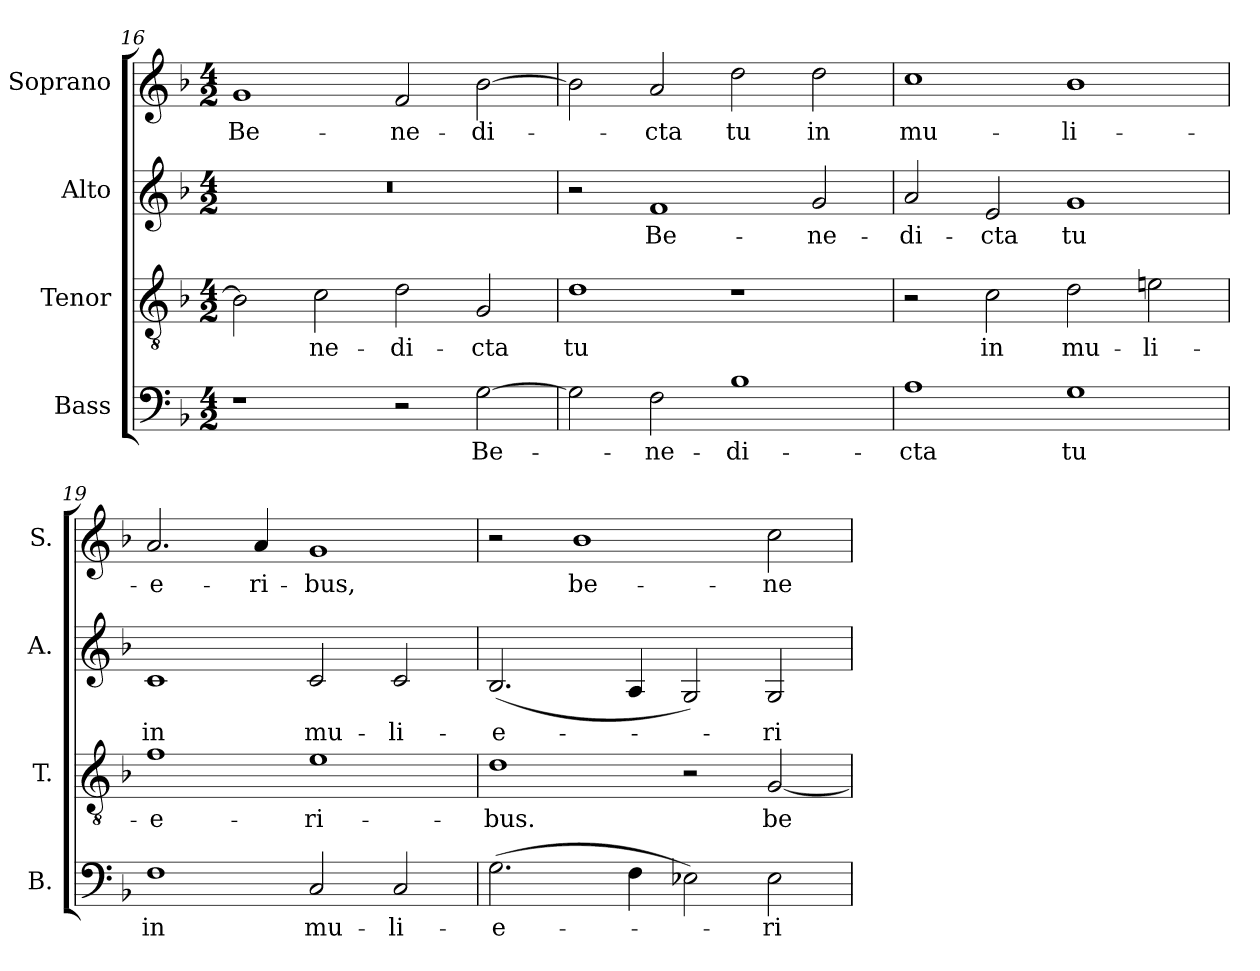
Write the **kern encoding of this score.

**kern	**text	**kern	**text	**kern	**text	**kern	**text
*part4	*part4	*part3	*part3	*part2	*part2	*part1	*part1
*staff4	*staff4	*staff3	*staff3	*staff2	*staff2	*staff1	*staff1
*I"Bass	*	*I"Tenor	*	*I"Alto	*	*I"Soprano	*
*I'B.	*	*I'T.	*	*I'A.	*	*I'S.	*
*clefF4	*	*clefGv2	*	*clefG2	*	*clefG2	*
*	*	*ITrd7c12	*	*	*	*	*
*k[b-]	*	*k[b-]	*	*k[b-]	*	*k[b-]	*
*F:	*	*F:	*	*F:	*	*F:	*
*M4/2	*	*M4/2	*	*M4/2	*	*M4/2	*
=16	=16	=16	=16	=16	=16	=16	=16
!	!	!	!	!LO:N:vis=1	!	!	!
!	!	!	!	!	!	!	!LO:LY:b:color=#000000
1r	.	2BB-i\]	.	0r	.	1gi	Be-
!	!	!	!LO:LY:b:color=#000000	!	!	!	!
.	.	2Ci\	-ne-	.	.	.	.
!	!	!	!LO:LY:b:color=#000000	!	!	!	!
!	!	!	!	!	!	!	!LO:LY:b:color=#000000
2r	.	2Di\	-di-	.	.	2fi/	-ne-
!	!LO:LY:b:color=#000000	!	!	!	!	!	!
!	!	!	!LO:LY:b:color=#000000	!	!	!	!
!	!	!	!	!	!	!	!LO:LY:b:color=#000000
[2Gi\	Be-	2GGi/	-cta	.	.	[2b-i\	-di-
=17	=17	=17	=17	=17	=17	=17	=17
!	!	!	!LO:LY:b:color=#000000	!	!	!	!
2Gi\]	.	1Di	tu	2r	.	2b-i\]	.
!	!LO:LY:b:color=#000000	!	!	!	!	!	!
!	!	!	!	!	!LO:LY:b:color=#000000	!	!
!	!	!	!	!	!	!	!LO:LY:b:color=#000000
2Fi\	-ne-	.	.	1fi	Be-	2ai/	-cta
!	!LO:LY:b:color=#000000	!	!	!	!	!	!
!	!	!	!	!	!	!	!LO:LY:b:color=#000000
1B-i	-di-	1r	.	.	.	2ddi\	tu
!	!	!	!	!	!LO:LY:b:color=#000000	!	!
!	!	!	!	!	!	!	!LO:LY:b:color=#000000
.	.	.	.	2gi/	-ne-	2ddi\	in
=18	=18	=18	=18	=18	=18	=18	=18
!	!LO:LY:b:color=#000000	!	!	!	!	!	!
!	!	!	!	!	!LO:LY:b:color=#000000	!	!
!	!	!	!	!	!	!	!LO:LY:b:color=#000000
1Ai	-cta	2r	.	2ai/	-di-	1cci	mu-
!	!	!	!LO:LY:b:color=#000000	!	!	!	!
!	!	!	!	!	!LO:LY:b:color=#000000	!	!
.	.	2Ci\	in	2ei/	-cta	.	.
!	!LO:LY:b:color=#000000	!	!	!	!	!	!
!	!	!	!LO:LY:b:color=#000000	!	!	!	!
!	!	!	!	!	!LO:LY:b:color=#000000	!	!
!	!	!	!	!	!	!	!LO:LY:b:color=#000000
1Gi	tu	2Di\	mu-	1gi	tu	1b-i	-li-
!	!	!	!LO:LY:b:color=#000000	!	!	!	!
.	.	2Eni\	-li-	.	.	.	.
=19	=19	=19	=19	=19	=19	=19	=19
!	!LO:LY:b:color=#000000	!	!	!	!	!	!
!	!	!	!LO:LY:b:color=#000000	!	!	!	!
!	!	!	!	!	!LO:LY:b:color=#000000	!	!
!	!	!	!	!	!	!	!LO:LY:b:color=#000000
1Fi	in	1Fi	-e-	1ci	in	2.ai/	-e-
!	!	!	!	!	!	!	!LO:LY:b:color=#000000
.	.	.	.	.	.	4ai/	-ri-
!	!LO:LY:b:color=#000000	!	!	!	!	!	!
!	!	!	!LO:LY:b:color=#000000	!	!	!	!
!	!	!	!	!	!LO:LY:b:color=#000000	!	!
!	!	!	!	!	!	!	!LO:LY:b:color=#000000
2Ci/	mu-	1Ei	-ri-	2ci/	mu-	1gi	-bus,
!	!LO:LY:b:color=#000000	!	!	!	!	!	!
!	!	!	!	!	!LO:LY:b:color=#000000	!	!
2Ci/	-li-	.	.	2ci/	-li-	.	.
!!LO:PB:g=z
=20	=20	=20	=20	=20	=20	=20	=20
!	!LO:LY:b:color=#000000	!	!	!	!	!	!
!	!	!	!LO:LY:b:color=#000000	!	!	!	!
!	!	!	!	!	!LO:LY:b:color=#000000	!	!
(2.Gi\	-e-	1Di	-bus.	(2.B-i/	-e-	2r	.
!	!	!	!	!	!	!	!LO:LY:b:color=#000000
.	.	.	.	.	.	1b-i	be-
4Fi\	.	.	.	4Ai/	.	.	.
2E-Xi\)	.	2r	.	2Gi/)	.	.	.
!	!LO:LY:b:color=#000000	!	!	!	!	!	!
!	!	!	!LO:LY:b:color=#000000	!	!	!	!
!	!	!	!	!	!LO:LY:b:color=#000000	!	!
!	!	!	!	!	!	!	!LO:LY:b:color=#000000
2E-i\	-ri-	[2GGi/	be-	2Gi/	-ri-	2cci\	-ne-
=	=	=	=	=	=	=	=
*-	*-	*-	*-	*-	*-	*-	*-
